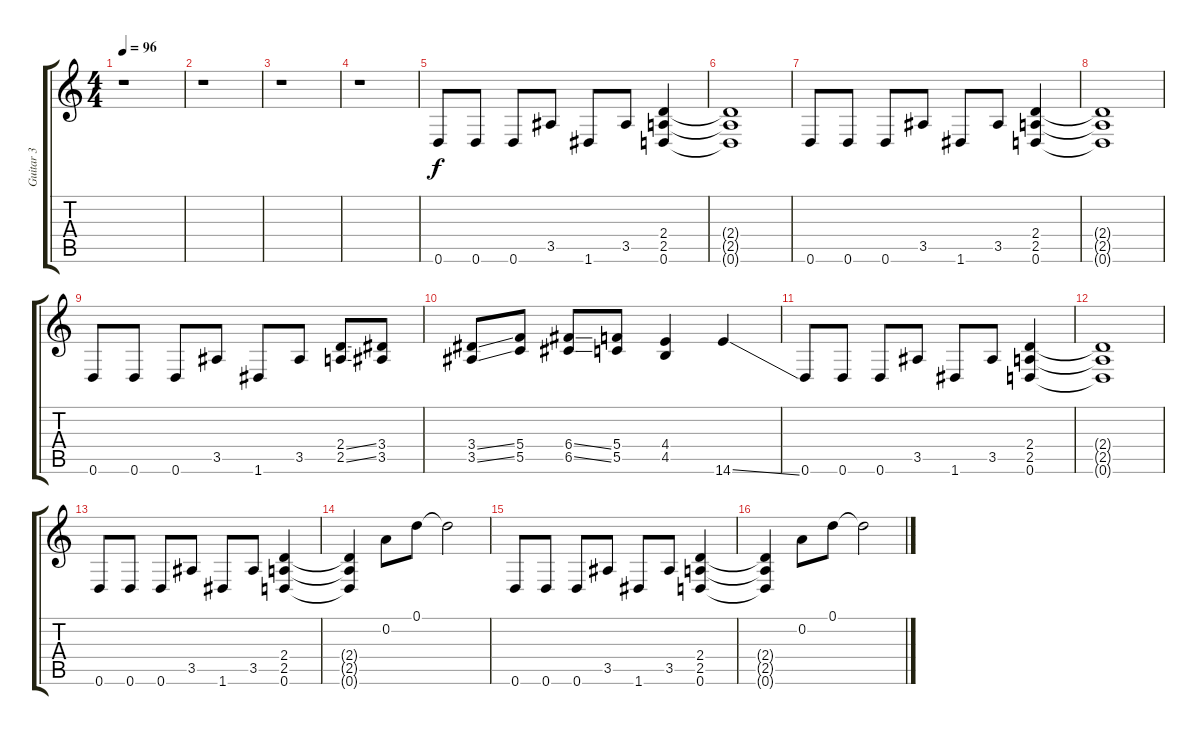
\track ("Guitar 3" "Guitar 3") {instrument distortionguitar}
\staff {score tabs}
\tuning (D4 A3 F3 C3 G2 D2) {hide}
\ts (4 4)
\tempo 96
\clef g2
\ks c
r.1{dy f instrument distortionguitar} |
r.1 |
r.1 |
r.1 |
0.6.8 0.6.8 0.6.8 3.5.8 1.6.8 3.5.8 (2.4 2.5 0.6).4 |
(2.4{t} 2.5{t} 0.6{t}).1 |
0.6.8 0.6.8 0.6.8 3.5.8 1.6.8 3.5.8 (2.4 2.5 0.6).4 |
(2.4{t} 2.5{t} 0.6{t}).1 |
0.6.8 0.6.8 0.6.8 3.5.8 1.6.8 3.5.8 (2.4{ss} 2.5{ss}).8 (3.4 3.5).8 |
(3.4{ss} 3.5{ss}).8 (5.4 5.5).8 (6.4{ss} 6.5{ss}).8 (5.4 5.5).8 (4.4 4.5).4 14.6{ss}.4 |
0.6.8 0.6.8 0.6.8 3.5.8 1.6.8 3.5.8 (2.4 2.5 0.6).4 |
(2.4{t} 2.5{t} 0.6{t}).1 |
0.6.8 0.6.8 0.6.8 3.5.8 1.6.8 3.5.8 (2.4 2.5 0.6).4 |
(2.4{t} 2.5{t} 0.6{t}).4 0.2.8 0.1.8 0.1{t}.2 |
0.6.8 0.6.8 0.6.8 3.5.8 1.6.8 3.5.8 (2.4 2.5 0.6).4 |
(2.4{t} 2.5{t} 0.6{t}).4 0.2.8 0.1.8 0.1{t}.2
